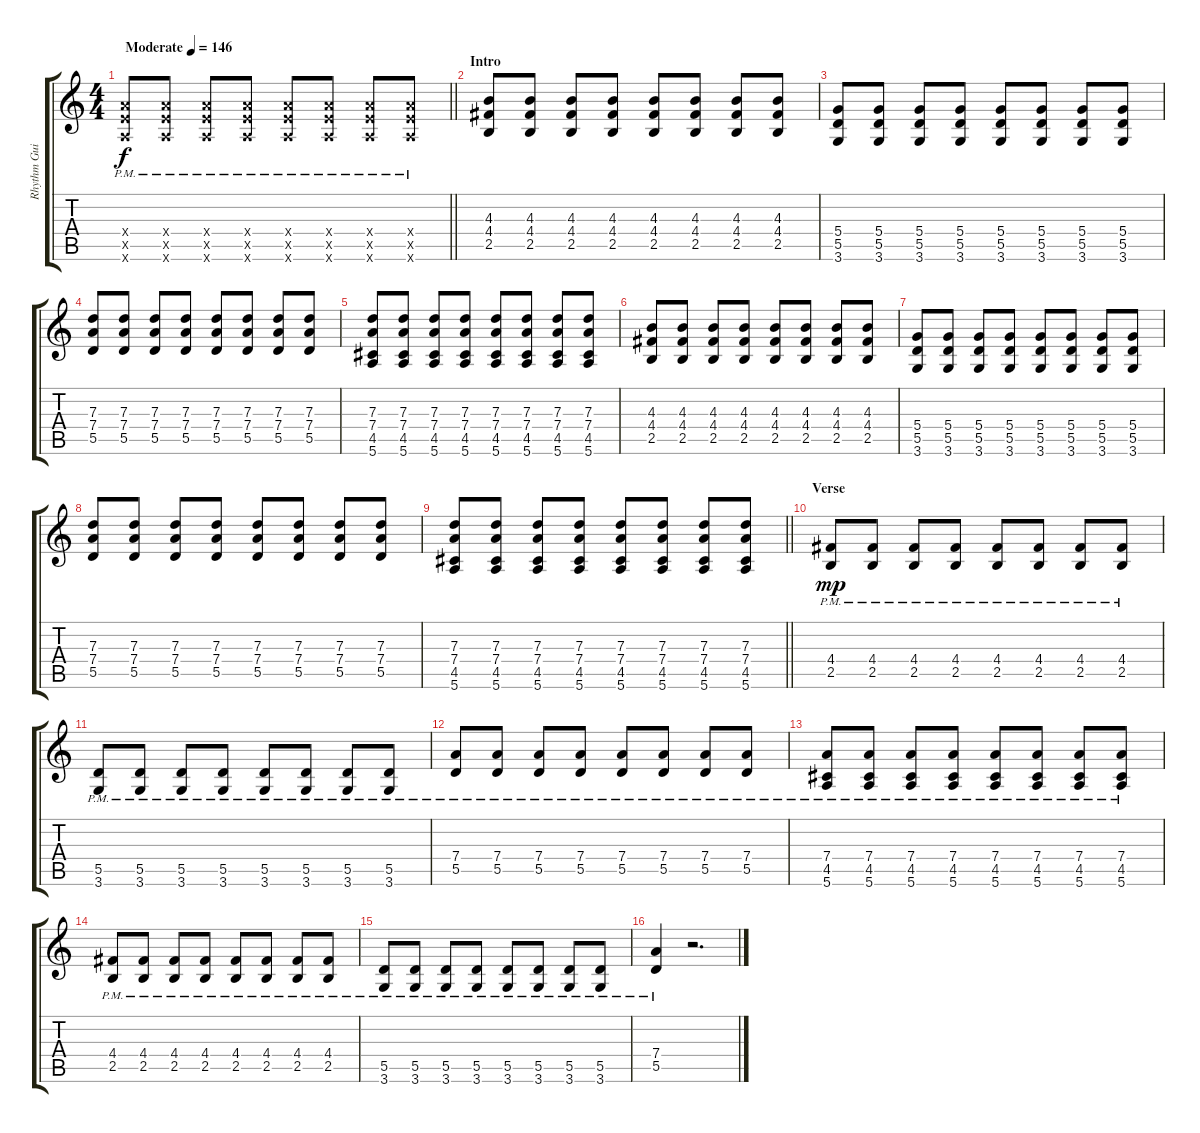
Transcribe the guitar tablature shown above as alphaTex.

\track ("Rhythm Guitar I" "Rhythm Gui") {instrument overdrivenguitar}
\staff {score tabs}
\tuning (E4 B3 G3 D3 A2 E2) {hide}
\ts (4 4)
\tempo (146 "Moderate")
\clef g2
\barLineRight lightlight
\ks c
(7.4{pm x} 7.5{pm x} 5.6{pm x}).8{dy f instrument overdrivenguitar} (7.4{pm x} 7.5{pm x} 5.6{pm x}).8 (7.4{pm x} 7.5{pm x} 5.6{pm x}).8 (7.4{pm x} 7.5{pm x} 5.6{pm x}).8 (7.4{pm x} 7.5{pm x} 5.6{pm x}).8 (7.4{pm x} 7.5{pm x} 5.6{pm x}).8 (7.4{pm x} 7.5{pm x} 5.6{pm x}).8 (7.4{pm x} 7.5{pm x} 5.6{pm x}).8 |
\section ("" "Intro")
(4.3 4.4 2.5).8 (4.3 4.4 2.5).8 (4.3 4.4 2.5).8 (4.3 4.4 2.5).8 (4.3 4.4 2.5).8 (4.3 4.4 2.5).8 (4.3 4.4 2.5).8 (4.3 4.4 2.5).8 |
(5.4 5.5 3.6).8 (5.4 5.5 3.6).8 (5.4 5.5 3.6).8 (5.4 5.5 3.6).8 (5.4 5.5 3.6).8 (5.4 5.5 3.6).8 (5.4 5.5 3.6).8 (5.4 5.5 3.6).8 |
(7.3 7.4 5.5).8 (7.3 7.4 5.5).8 (7.3 7.4 5.5).8 (7.3 7.4 5.5).8 (7.3 7.4 5.5).8 (7.3 7.4 5.5).8 (7.3 7.4 5.5).8 (7.3 7.4 5.5).8 |
(7.3 7.4 4.5 5.6).8 (7.3 7.4 4.5 5.6).8 (7.3 7.4 4.5 5.6).8 (7.3 7.4 4.5 5.6).8 (7.3 7.4 4.5 5.6).8 (7.3 7.4 4.5 5.6).8 (7.3 7.4 4.5 5.6).8 (7.3 7.4 4.5 5.6).8 |
(4.3 4.4 2.5).8 (4.3 4.4 2.5).8 (4.3 4.4 2.5).8 (4.3 4.4 2.5).8 (4.3 4.4 2.5).8 (4.3 4.4 2.5).8 (4.3 4.4 2.5).8 (4.3 4.4 2.5).8 |
(5.4 5.5 3.6).8 (5.4 5.5 3.6).8 (5.4 5.5 3.6).8 (5.4 5.5 3.6).8 (5.4 5.5 3.6).8 (5.4 5.5 3.6).8 (5.4 5.5 3.6).8 (5.4 5.5 3.6).8 |
(7.3 7.4 5.5).8 (7.3 7.4 5.5).8 (7.3 7.4 5.5).8 (7.3 7.4 5.5).8 (7.3 7.4 5.5).8 (7.3 7.4 5.5).8 (7.3 7.4 5.5).8 (7.3 7.4 5.5).8 |
\barLineRight lightlight
(7.3 7.4 4.5 5.6).8 (7.3 7.4 4.5 5.6).8 (7.3 7.4 4.5 5.6).8 (7.3 7.4 4.5 5.6).8 (7.3 7.4 4.5 5.6).8 (7.3 7.4 4.5 5.6).8 (7.3 7.4 4.5 5.6).8 (7.3 7.4 4.5 5.6).8 |
\section ("" "Verse")
(4.4{pm} 2.5{pm}).8{dy mp} (4.4{pm} 2.5{pm}).8 (4.4{pm} 2.5{pm}).8 (4.4{pm} 2.5{pm}).8 (4.4{pm} 2.5{pm}).8 (4.4{pm} 2.5{pm}).8 (4.4{pm} 2.5{pm}).8 (4.4{pm} 2.5{pm}).8 |
(5.5{pm} 3.6{pm}).8 (5.5{pm} 3.6{pm}).8 (5.5{pm} 3.6{pm}).8 (5.5{pm} 3.6{pm}).8 (5.5{pm} 3.6{pm}).8 (5.5{pm} 3.6{pm}).8 (5.5{pm} 3.6{pm}).8 (5.5{pm} 3.6{pm}).8 |
(7.4{pm} 5.5{pm}).8 (7.4{pm} 5.5{pm}).8 (7.4{pm} 5.5{pm}).8 (7.4{pm} 5.5{pm}).8 (7.4{pm} 5.5{pm}).8 (7.4{pm} 5.5{pm}).8 (7.4{pm} 5.5{pm}).8 (7.4{pm} 5.5{pm}).8 |
(7.4{pm} 4.5{pm} 5.6{pm}).8 (7.4{pm} 4.5{pm} 5.6{pm}).8 (7.4{pm} 4.5{pm} 5.6{pm}).8 (7.4{pm} 4.5{pm} 5.6{pm}).8 (7.4{pm} 4.5{pm} 5.6{pm}).8 (7.4{pm} 4.5{pm} 5.6{pm}).8 (7.4{pm} 4.5{pm} 5.6{pm}).8 (7.4{pm} 4.5{pm} 5.6{pm}).8 |
(4.4{pm} 2.5{pm}).8 (4.4{pm} 2.5{pm}).8 (4.4{pm} 2.5{pm}).8 (4.4{pm} 2.5{pm}).8 (4.4{pm} 2.5{pm}).8 (4.4{pm} 2.5{pm}).8 (4.4{pm} 2.5{pm}).8 (4.4{pm} 2.5{pm}).8 |
(5.5{pm} 3.6{pm}).8 (5.5{pm} 3.6{pm}).8 (5.5{pm} 3.6{pm}).8 (5.5{pm} 3.6{pm}).8 (5.5{pm} 3.6{pm}).8 (5.5{pm} 3.6{pm}).8 (5.5{pm} 3.6{pm}).8 (5.5{pm} 3.6{pm}).8 |
(7.4{pm} 5.5{pm}).4 r.2{d}
